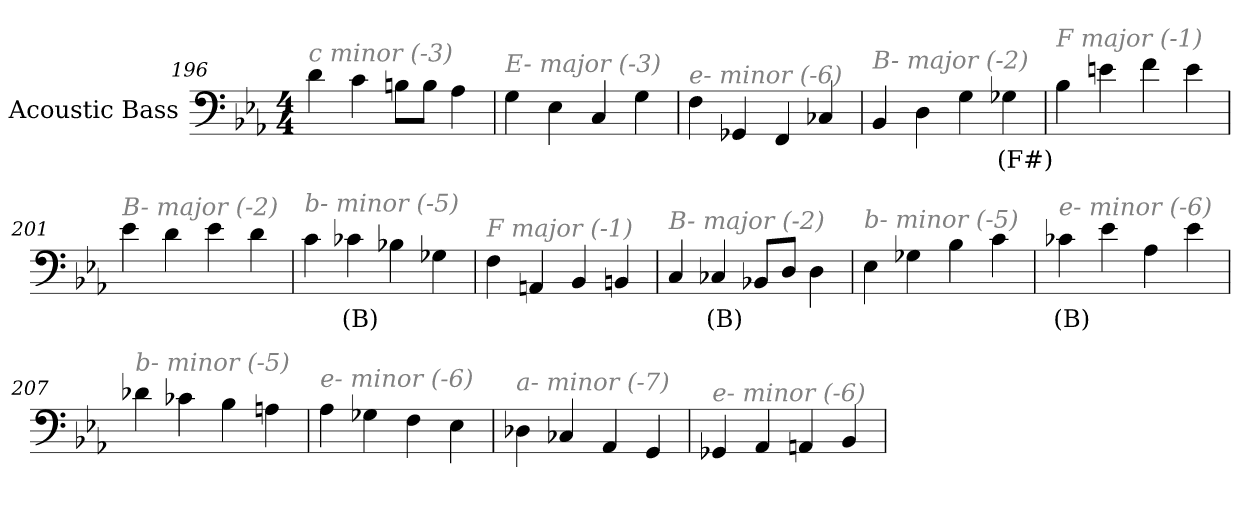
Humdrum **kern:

**kern	**text
*part1	*part1
*staff1	*staff1
*I"Acoustic Bass	*
*clefF4	*
*ITrd7c12	*
*k[b-e-a-]	*
*E-:	*
*M4/4	*
=196	=196
!LO:TX:i:color=#808080:t=c minor (-3)	!
4D	.
4C	.
8BBnL	.
8BBJ	.
4AA-	.
=197	=197
!LO:TX:i:color=#808080:t=E- major (-3)	!
4GG	.
4EE-	.
4CC	.
4GG	.
=198	=198
!LO:TX:i:color=#808080:t=e- minor (-6)	!
4FF	.
4GGG-X	.
4FFF	.
4CC-X	.
=199	=199
!LO:TX:i:color=#808080:t=B- major (-2)	!
4BBB-	.
4DD	.
4GG	.
4GG-Xi	(F#)
=200	=200
!LO:TX:i:color=#808080:t=F major (-1)	!
4BB-	.
4En	.
4F	.
4E	.
=201	=201
!LO:TX:i:color=#808080:t=B- major (-2)	!
4E-	.
4D	.
4E-	.
4D	.
=202	=202
!LO:TX:i:color=#808080:t=b- minor (-5)	!
4C	.
4C-Xi	(B)
4BB-X	.
4GG-X	.
=203	=203
!LO:TX:i:color=#808080:t=F major (-1)	!
4FF	.
4AAAn	.
4BBB-	.
4BBBn	.
=204	=204
!LO:TX:i:color=#808080:t=B- major (-2)	!
4CC	.
4CC-Xi	(B)
8BBB-XL	.
8DDJ	.
4DD	.
=205	=205
!LO:TX:i:color=#808080:t=b- minor (-5)	!
4EE-	.
4GG-X	.
4BB-	.
4C	.
=206	=206
!LO:TX:i:color=#808080:t=e- minor (-6)	!
4C-Xi	(B)
4E-	.
4AA-	.
4E-	.
=207	=207
!LO:TX:i:color=#808080:t=b- minor (-5)	!
4D-X	.
4C-X	.
4BB-	.
4AAn	.
=208	=208
!LO:TX:i:color=#808080:t=e- minor (-6)	!
4AA-	.
4GG-X	.
4FF	.
4EE-	.
=209	=209
!LO:TX:i:color=#808080:t=a- minor (-7)	!
4DD-X	.
4CC-X	.
4AAA-	.
4GGG	.
=210	=210
!LO:TX:i:color=#808080:t=e- minor (-6)	!
4GGG-X	.
4AAA-	.
4AAAn	.
4BBB-	.
=	=
*-	*-
